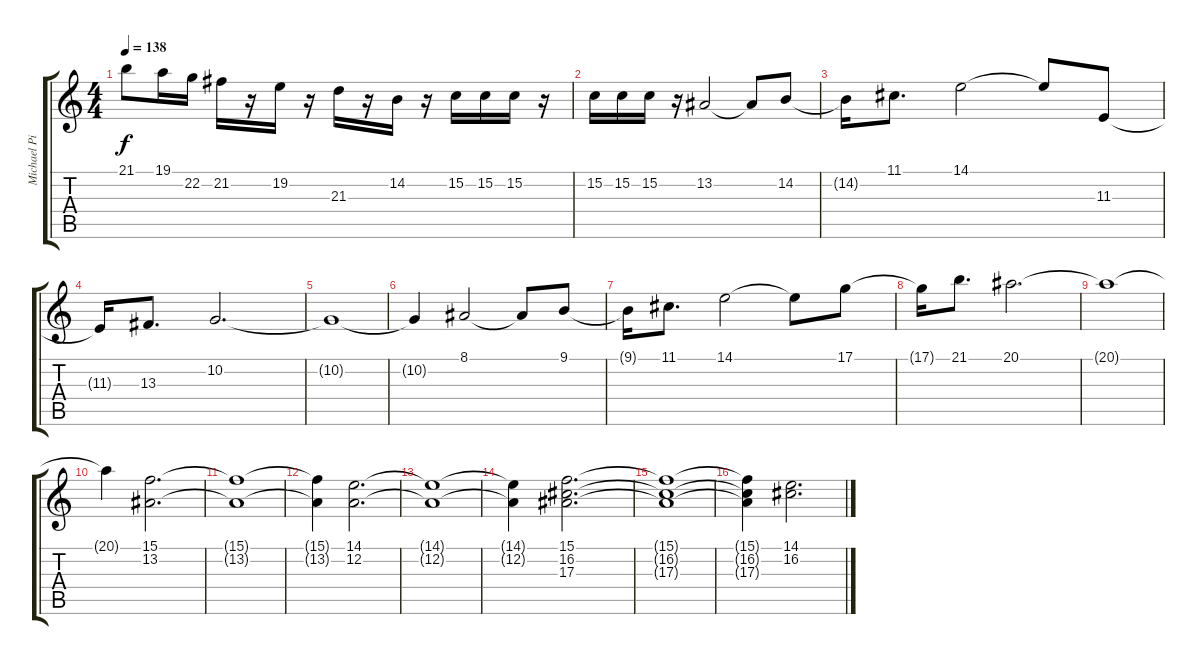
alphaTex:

\track ("Michael Pinnella" "Michael Pi") {instrument stringensemble1}
\staff {score tabs}
\tuning (D4 A3 F3 C3 G2 D2) {hide}
\ts (4 4)
\tempo 138
\clef g2
\ks c
21.1.8{dy f volume 11} 19.1.16 22.2.16 21.2.16 r.16 19.2.16 r.16 21.3.16 r.16 14.2.16 r.16 15.2.16 15.2.16 15.2.16 r.16 |
15.2.16 15.2.16 15.2.16 r.16 13.2.2 13.2{t}.8 14.2.8 |
14.2{t}.16 11.1.8{d} 14.1.2 14.1{t}.8 11.3.8 |
11.3{t}.16 13.3.8{d} 10.2.2{d} |
10.2{t}.1 |
10.2{t}.4 8.1.2 8.1{t}.8 9.1.8 |
9.1{t}.16 11.1.8{d} 14.1.2 14.1{t}.8 17.1.8 |
17.1{t}.16 21.1.8{d} 20.1.2{d} |
20.1{t}.1 |
20.1{t}.4 (15.1 13.2).2{d volume 9} |
(15.1{t} 13.2{t}).1 |
(15.1{t} 13.2{t}).4 (14.1 12.2).2{d} |
(14.1{t} 12.2{t}).1 |
(14.1{t} 12.2{t}).4 (15.1 16.2 17.3).2{d} |
(15.1{t} 16.2{t} 17.3{t}).1 |
(15.1{t} 16.2{t} 17.3{t}).4 (14.1 16.2).2{d}
